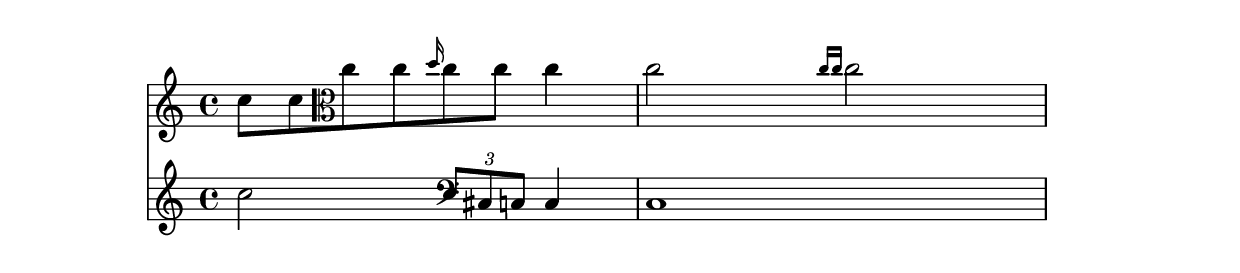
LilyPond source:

%% Do not edit this file; it is automatically
%% generated from LSR http://lsr.dsi.unimi.it
%% This file is in the public domain.
\version "2.13.4"

\header {
  lsrtags = "tweaks-and-overrides, spacing"

  texidoc = "
If @code{strict-note-spacing} is set spacing of notes is not influenced
by bars or clefs within a system. Rather, they are placed just before
the note that occurs at the same time. This may cause collisions.

"
  doctitle = "Proportional strict notespacing"
} % begin verbatim

\relative c'' <<
  \override Score.SpacingSpanner #'strict-note-spacing = ##t
  \set Score.proportionalNotationDuration = #(ly:make-moment 1 16)
  \new Staff {
    c8[ c \clef alto c c \grace { d16 } c8 c] c4
    c2 \grace { c16[ c16] } c2
  }
  \new Staff {
    c2 \times 2/3 { c8 \clef bass cis,, c } c4
    c1
  }
>>

